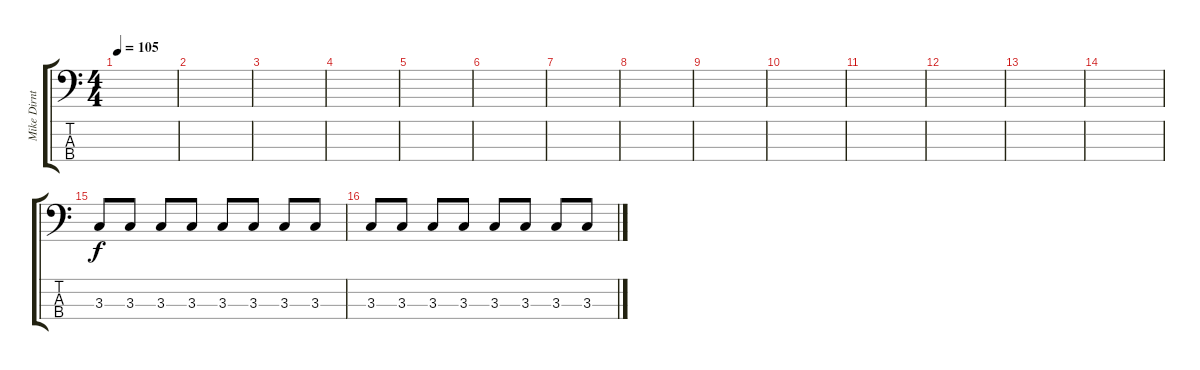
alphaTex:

\track ("Mike Dirnt" "Mike Dirnt") {instrument electricbassfinger}
\staff {score tabs}
\tuning (G2 D2 A1 E1) {hide}
\ts (4 4)
\tempo 105
\clef f4
\ks c
|
|
|
|
|
|
|
|
|
|
|
|
|
|
3.3.8 3.3.8 3.3.8 3.3.8 3.3.8 3.3.8 3.3.8 3.3.8 |
3.3.8 3.3.8 3.3.8 3.3.8 3.3.8 3.3.8 3.3.8 3.3.8
